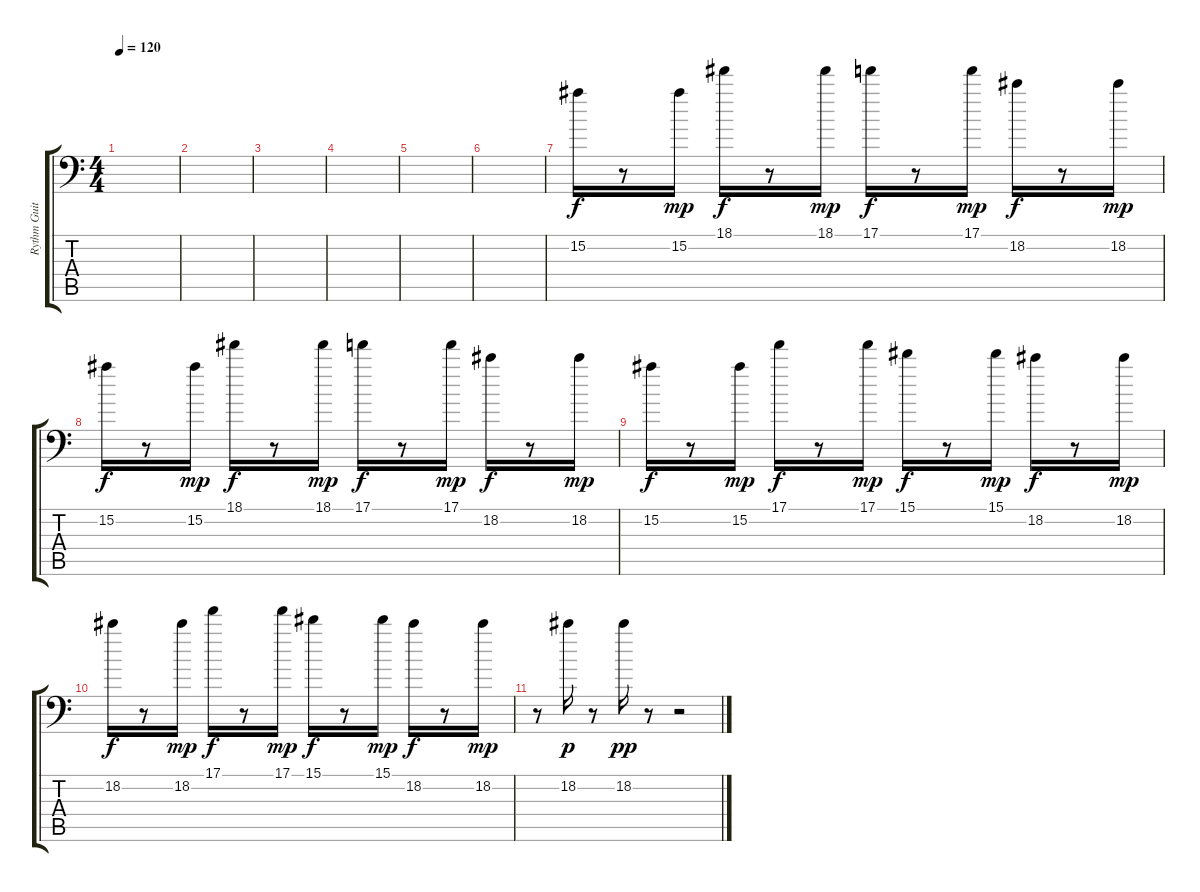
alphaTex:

\track ("Rythm Guitar 1" "Rythm Guit") {instrument distortionguitar}
\staff {score tabs}
\tuning (C4 G3 Eb3 Bb2 F2 Bb1) {hide}
\ts (4 4)
\tempo 120
\clef f4
\ks c
|
|
|
|
|
|
15.2.16{volume 6 instrument overdrivenguitar} r.8 15.2.16{dy mp} 18.1.16{dy f} r.8 18.1.16{dy mp} 17.1.16{dy f} r.8 17.1.16{dy mp} 18.2.16{dy f} r.8 18.2.16{dy mp} |
15.2.16{dy f} r.8 15.2.16{dy mp} 18.1.16{dy f} r.8 18.1.16{dy mp} 17.1.16{dy f} r.8 17.1.16{dy mp} 18.2.16{dy f} r.8 18.2.16{dy mp} |
15.2.16{dy f} r.8 15.2.16{dy mp} 17.1.16{dy f} r.8 17.1.16{dy mp} 15.1.16{dy f} r.8 15.1.16{dy mp} 18.2.16{dy f} r.8 18.2.16{dy mp} |
18.2.16{dy f} r.8 18.2.16{dy mp} 17.1.16{dy f} r.8 17.1.16{dy mp} 15.1.16{dy f} r.8 15.1.16{dy mp} 18.2.16{dy f} r.8 18.2.16{dy mp} |
r.8 18.2.16{dy p} r.8 18.2.16{dy pp} r.8 r.2
